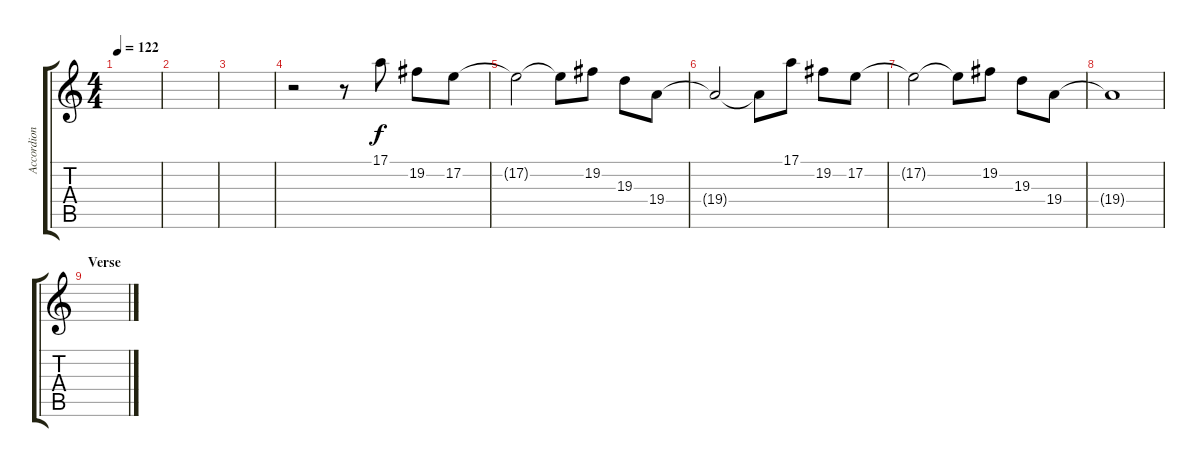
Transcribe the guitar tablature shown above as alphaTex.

\track ("Accordion" "Accordion") {instrument accordion}
\staff {score tabs}
\tuning (E4 B3 G3 D3 A2 E2) {hide}
\ts (4 4)
\tempo 122
\clef g2
\ks c
|
|
|
r.2{volume 11 instrument accordion} r.8 17.1.8 19.2.8 17.2.8 |
17.2{t}.2 17.2{t}.8 19.2.8 19.3.8 19.4.8 |
19.4{t}.2 19.4{t}.8 17.1.8 19.2.8 17.2.8 |
17.2{t}.2 17.2{t}.8 19.2.8 19.3.8 19.4.8 |
19.4{t}.1 |
\section ("" "Verse")
